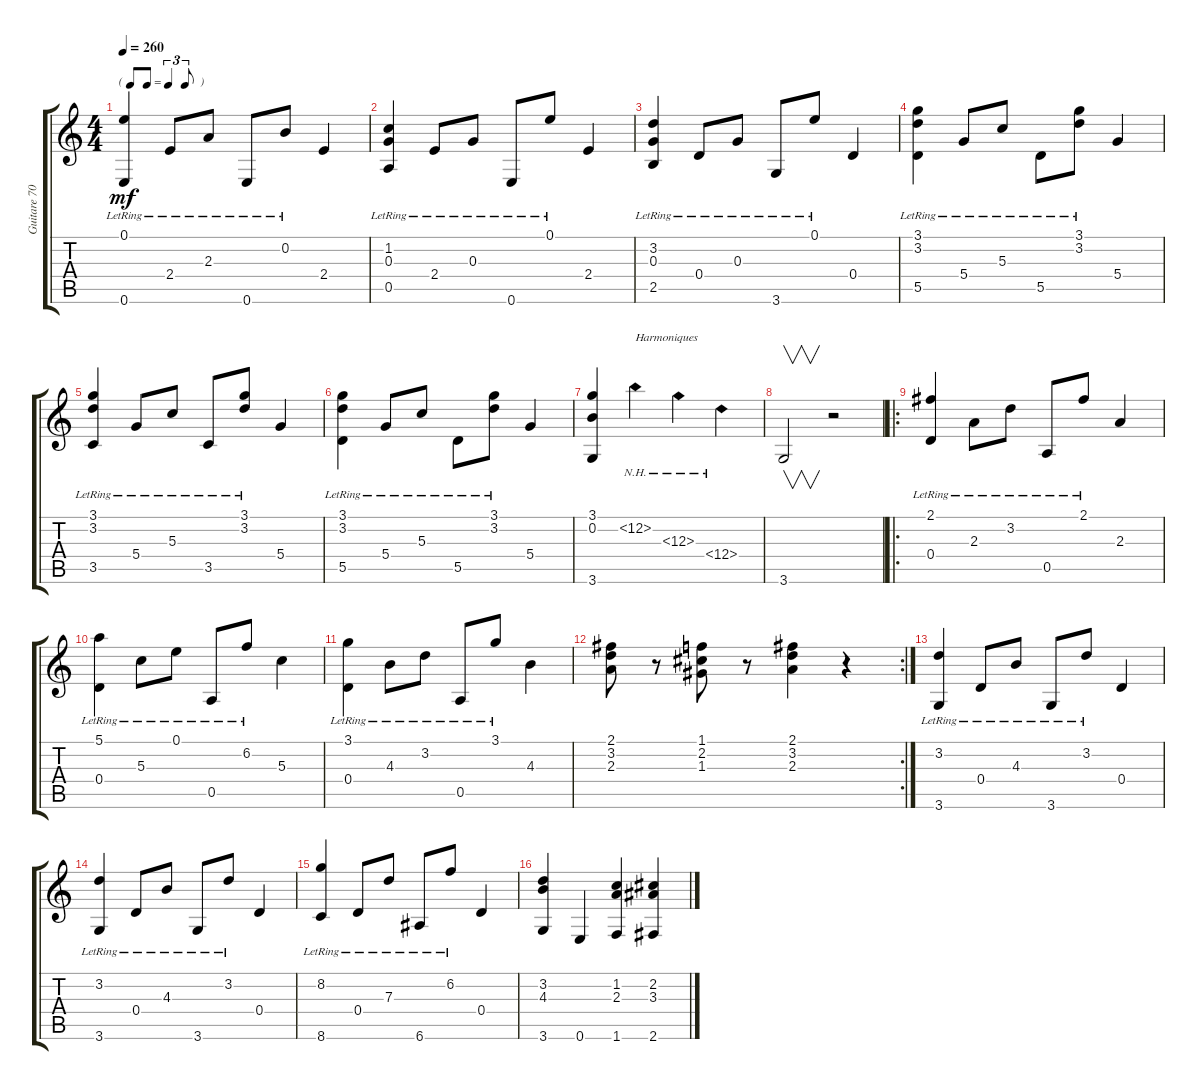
\track ("Guitare 70s & Novembre 99" "Guitare 70") {instrument acousticguitarnylon}
\staff {score tabs}
\tuning (E4 B3 G3 D3 A2 E2) {hide}
\ts (4 4)
\tf triplet8th
\tempo 260
\clef g2
\ks c
(0.1{lr} 0.6{lr}).4{dy mf} 2.4{lr}.8 2.3{lr}.8 0.6{lr}.8 0.2{lr}.8 2.4.4 |
(1.2{lr} 0.3{lr} 0.5{lr}).4 2.4{lr}.8 0.3{lr}.8 0.6{lr}.8 0.1{lr}.8 2.4.4 |
(3.2{lr} 0.3{lr} 2.5{lr}).4 0.4{lr}.8 0.3{lr}.8 3.6{lr}.8 0.1{lr}.8 0.4.4 |
(3.1{lr} 3.2{lr} 5.5{lr}).4 5.4{lr}.8 5.3{lr}.8 5.5{lr}.8 (3.1{lr} 3.2{lr}).8 5.4.4 |
(3.1{lr} 3.2{lr} 3.5{lr}).4 5.4{lr}.8 5.3{lr}.8 3.5{lr}.8 (3.1{lr} 3.2{lr}).8 5.4.4 |
(3.1{lr} 3.2{lr} 5.5{lr}).4 5.4{lr}.8 5.3{lr}.8 5.5{lr}.8 (3.1{lr} 3.2{lr}).8 5.4.4 |
(3.1 0.2 3.6).4 12.2{nh}.4{txt "Harmoniques"} 12.3{nh}.4 12.4{nh}.4 |
3.6.2{v} r.2 |
\ro
(2.1{lr} 0.4{lr}).4 2.3{lr}.8 3.2{lr}.8 0.5{lr}.8 2.1{lr}.8 2.3.4 |
(5.1{lr} 0.4{lr}).4 5.3{lr}.8 0.1{lr}.8 0.5{lr}.8 6.2{lr}.8 5.3.4 |
(3.1{lr} 0.4{lr}).4 4.3{lr}.8 3.2{lr}.8 0.5{lr}.8 3.1{lr}.8 4.3.4 |
\rc 2
(2.1 3.2 2.3).8 r.8 (1.1 2.2 1.3).8 r.8 (2.1 3.2 2.3).4 r.4 |
(3.2{lr} 3.6{lr}).4 0.4{lr}.8 4.3{lr}.8 3.6{lr}.8 3.2{lr}.8 0.4.4 |
(3.2{lr} 3.6{lr}).4 0.4{lr}.8 4.3{lr}.8 3.6{lr}.8 3.2{lr}.8 0.4.4 |
(8.2{lr} 8.6{lr}).4 0.4{lr}.8 7.3{lr}.8 6.6{lr}.8 6.2{lr}.8 0.4.4 |
(3.2 4.3 3.6).4 0.6.4 (1.2 2.3 1.6).4 (2.2 3.3 2.6).4
